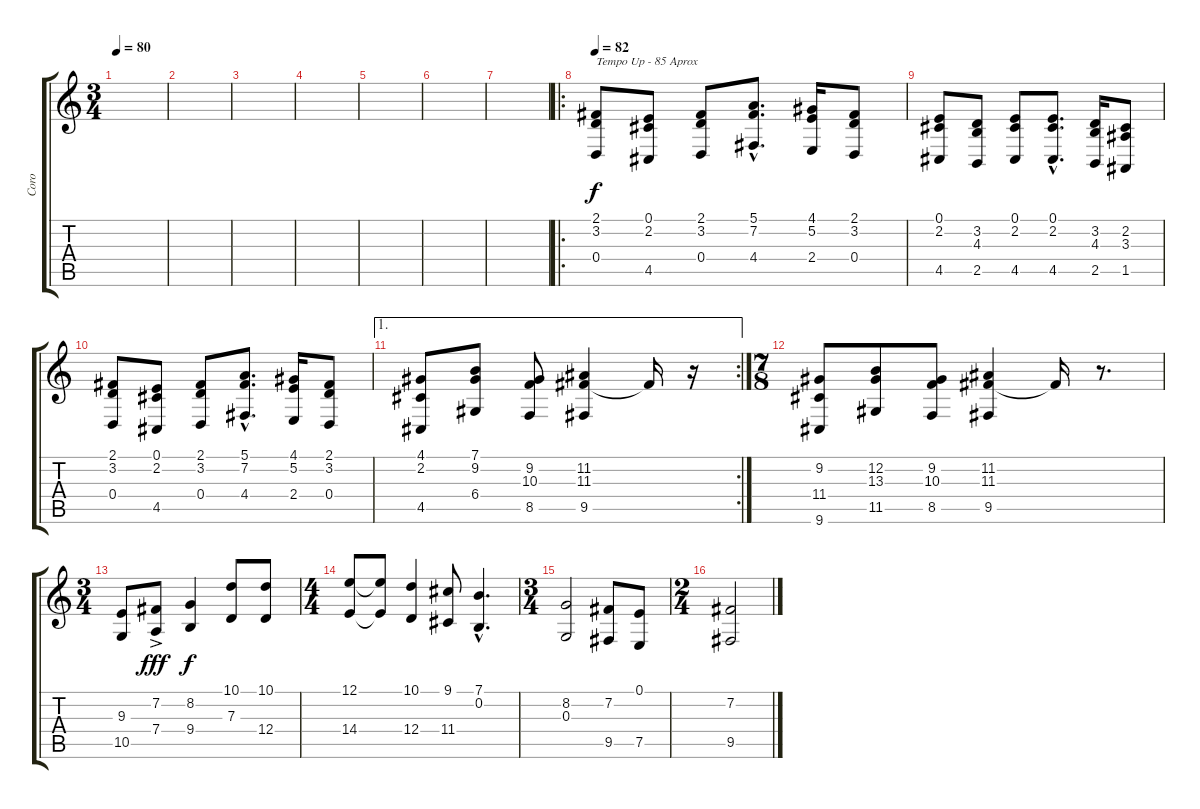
\track ("Coro" "Coro") {instrument pad4choir}
\staff {score tabs}
\tuning (E4 B3 G3 D3 A2 E2) {hide}
\ts (3 4)
\tempo 80
\clef g2
\ks c
|
|
|
|
|
|
|
\ro
\tempo 82
(2.1 3.2 0.4).8{txt "Tempo Up - 85 Aprox" volume 11 balance 8 instrument pad4choir} (0.1 2.2 4.5).8 (2.1 3.2 0.4).8 (5.1{hac} 7.2{hac} 4.4{hac}).8{d} (4.1 5.2 2.4).16 (2.1 3.2 0.4).8 |
(0.1 2.2 4.5).8 (3.2 4.3 2.5).8 (0.1 2.2 4.5).8 (0.1{hac} 2.2{hac} 4.5{hac}).8{d} (3.2 4.3 2.5).16 (2.2 3.3 1.5).8 |
(2.1 3.2 0.4).8 (0.1 2.2 4.5).8 (2.1 3.2 0.4).8 (5.1{hac} 7.2{hac} 4.4{hac}).8{d} (4.1 5.2 2.4).16 (2.1 3.2 0.4).8 |
\ae 1
\rc 2
(4.1 2.2 4.5).8 (7.1 9.2 6.4).8 (9.2 10.3 8.5).8 (11.2 11.3 9.5).4 11.3{t}.16 r.16 |
\ts (7 8)
(9.2 11.4 9.6).8 (12.2 13.3 11.5).8 (9.2 10.3 8.5).8 (11.2 11.3 9.5).4 11.3{t}.16 r.8{d} |
\ts (3 4)
(9.3 10.5).8 (7.2 7.4{ac}).8{dy fff} (8.2 9.4).4{dy f} (10.1 7.3).8 (10.1 12.4).8 |
\ts (4 4)
(12.1 14.4).8 (12.1{t} 14.4{t}).8 (10.1 12.4).4 (9.1 11.4).8 (7.1{hac} 0.2{hac}).4{d} |
\ts (3 4)
(8.2 0.3).2 (7.2 9.5).8 (0.1 7.5).8 |
\ts (2 4)
(7.2 9.5).2
